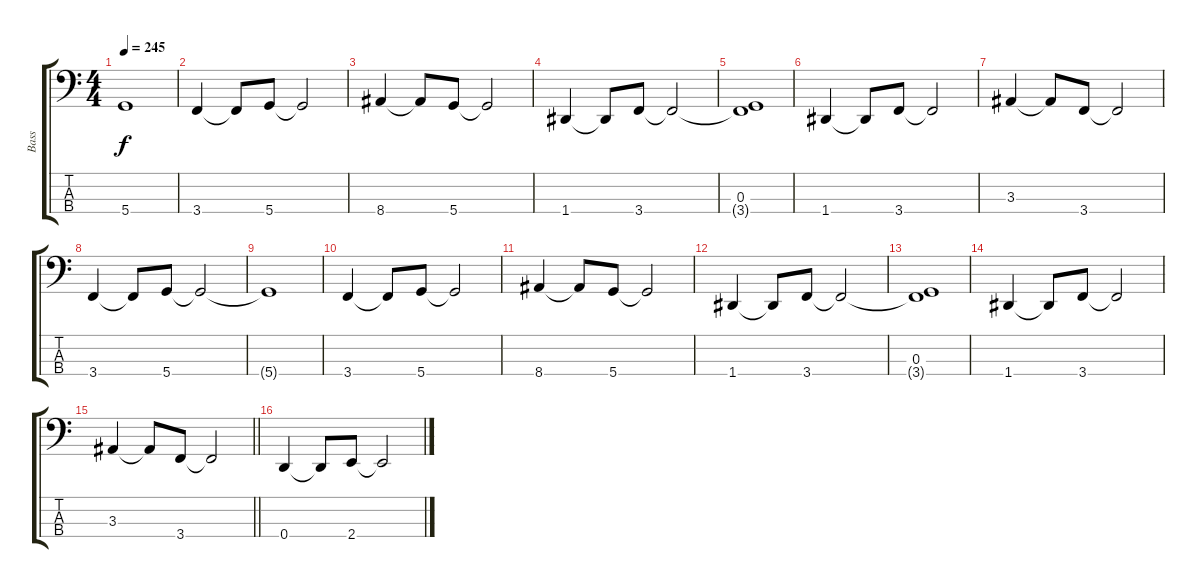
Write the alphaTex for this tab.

\track ("Bass" "Bass") {instrument electricbassfinger}
\staff {score tabs}
\tuning (F2 C2 G1 D1) {hide}
\ts (4 4)
\tempo 245
\clef f4
\ks c
5.4{t}.1{dy f} |
3.4.4 3.4{t}.8 5.4.8 5.4{t}.2 |
8.4.4 8.4{t}.8 5.4.8 5.4{t}.2 |
1.4.4 1.4{t}.8 3.4.8 3.4{t}.2 |
(0.3 3.4{t}).1 |
1.4.4 1.4{t}.8 3.4.8 3.4{t}.2 |
3.3.4 3.3{t}.8 3.4.8 3.4{t}.2 |
3.4.4 3.4{t}.8 5.4.8 5.4{t}.2 |
5.4{t}.1 |
3.4.4 3.4{t}.8 5.4.8 5.4{t}.2 |
8.4.4 8.4{t}.8 5.4.8 5.4{t}.2 |
1.4.4 1.4{t}.8 3.4.8 3.4{t}.2 |
(0.3 3.4{t}).1 |
1.4.4 1.4{t}.8 3.4.8 3.4{t}.2 |
\barLineRight lightlight
3.3.4 3.3{t}.8 3.4.8 3.4{t}.2 |
0.4.4 0.4{t}.8 2.4.8 2.4{t}.2
